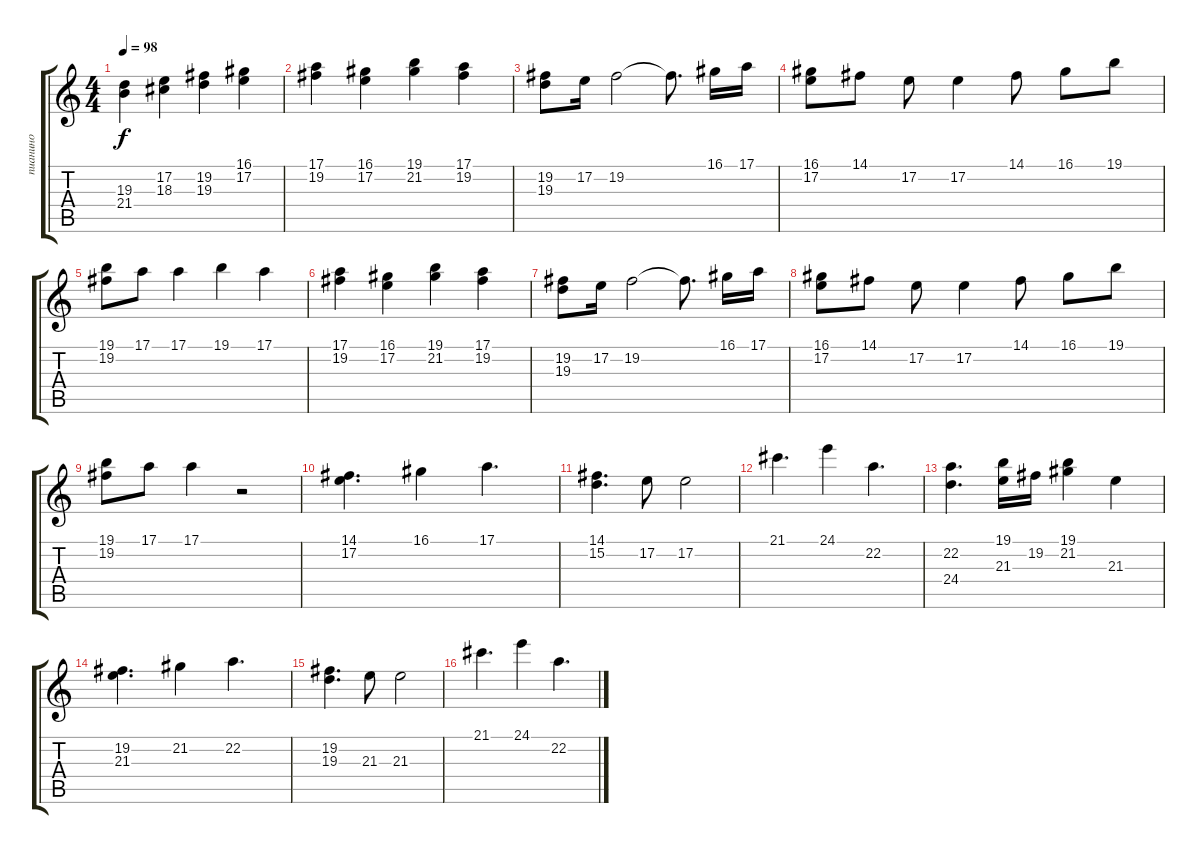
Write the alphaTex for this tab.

\track ("пианино" "пианино") {instrument acousticgrandpiano}
\staff {score tabs}
\tuning (E4 B3 G3 D3 A2 E2) {hide}
\ts (4 4)
\tempo 98
\clef g2
\ks c
(19.3 21.4).4{dy f} (17.2 18.3).4 (19.2 19.3).4 (16.1 17.2).4 |
(17.1 19.2).4 (16.1 17.2).4 (19.1 21.2).4 (17.1 19.2).4 |
(19.2 19.3).8 17.2.16 19.2.2 19.2{t}.8{d} 16.1.16 17.1.16 |
(16.1 17.2).8 14.1.8 17.2.8 17.2.4 14.1.8 16.1.8 19.1.8 |
(19.1 19.2).8 17.1.8 17.1.4 19.1.4 17.1.4 |
(17.1 19.2).4 (16.1 17.2).4 (19.1 21.2).4 (17.1 19.2).4 |
(19.2 19.3).8 17.2.16 19.2.2 19.2{t}.8{d} 16.1.16 17.1.16 |
(16.1 17.2).8 14.1.8 17.2.8 17.2.4 14.1.8 16.1.8 19.1.8 |
(19.1 19.2).8 17.1.8 17.1.4 r.2 |
(14.1 17.2).4{d} 16.1.4 17.1.4{d} |
(14.1 15.2).4{d} 17.2.8 17.2.2 |
21.1.4{d} 24.1.4 22.2.4{d} |
(22.2 24.4).4{d} (19.1 21.3).16 19.2.16 (19.1 21.2).4 21.3.4 |
(19.2 21.3).4{d} 21.2.4 22.2.4{d} |
(19.2 19.3).4{d} 21.3.8 21.3.2 |
21.1.4{d} 24.1.4 22.2.4{d}
